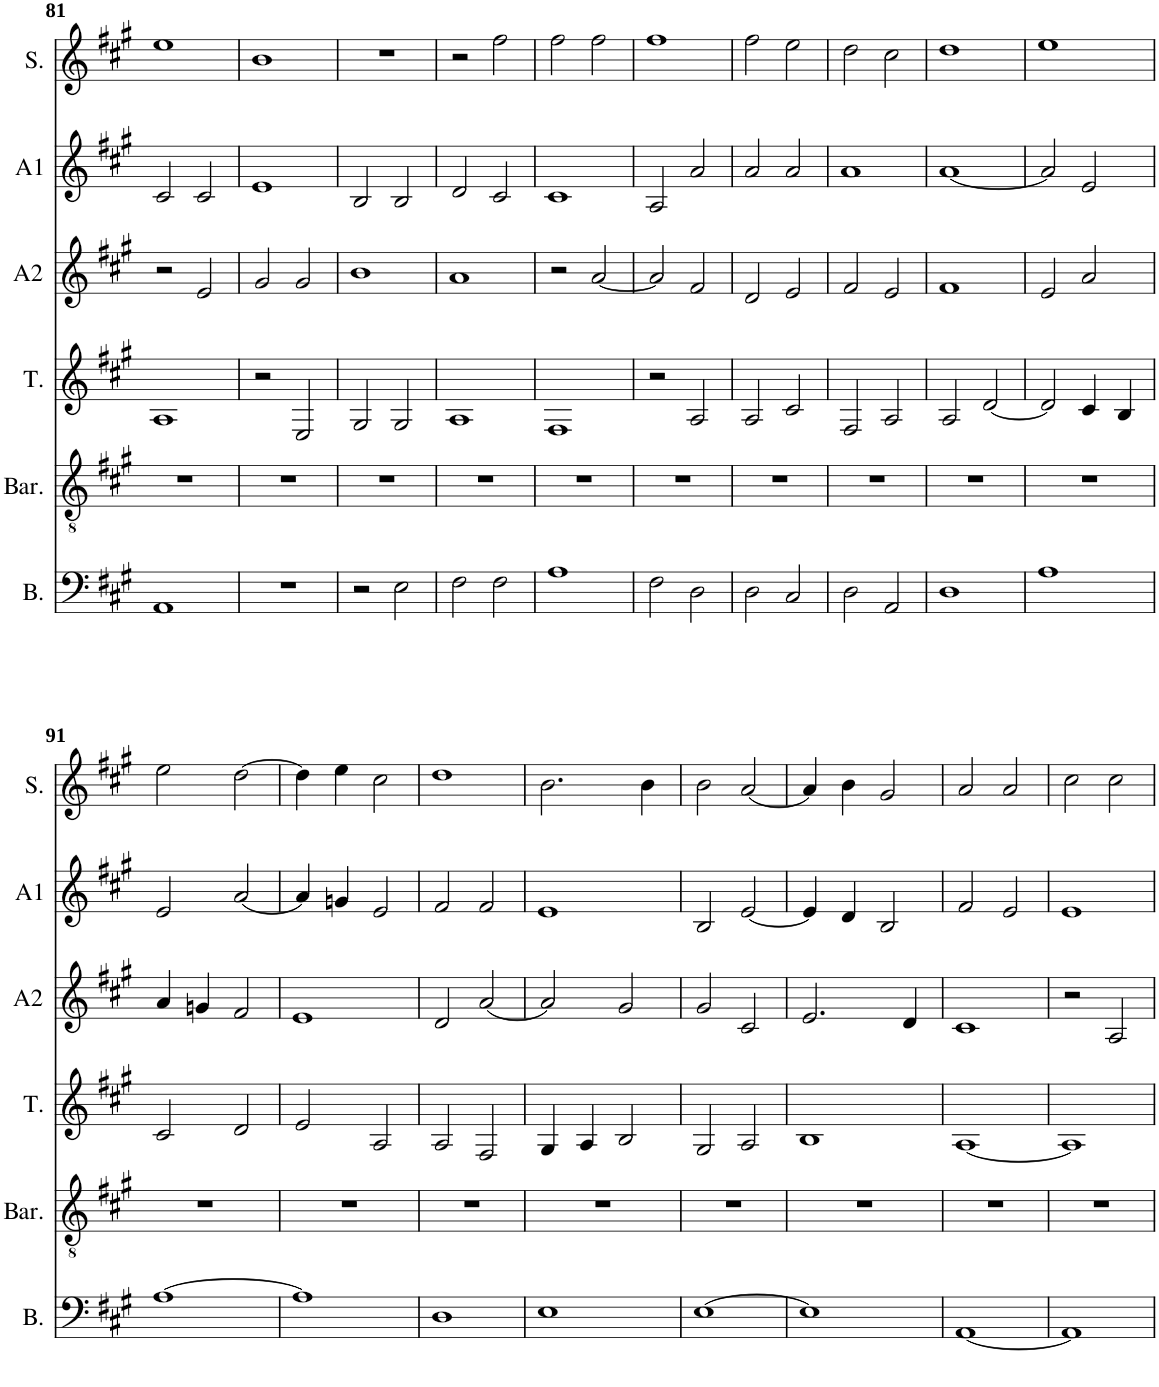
**kern	**kern	**kern	**kern	**kern	**kern
*part6	*part5	*part4	*part3	*part2	*part1
*staff6	*staff5	*staff4	*staff3	*staff2	*staff1
*I"Basse	*I"Baryton	*I"Ténor	*I"Alto 2	*I"Alto 1	*I"Soprano
*I'B.	*I'Bar.	*I'T.	*I'A2	*I'A1	*I'S.
!!LO:PB:g=z
*clefF4	*clefGv2	*clefG2	*clefG2	*clefG2	*clefG2
*k[f#c#g#]	*k[f#c#g#]	*k[f#c#g#]	*k[f#c#g#]	*k[f#c#g#]	*k[f#c#g#]
*M4/4	*M4/4	*M4/4	*M4/4	*M4/4	*M4/4
=81	=81	=81	=81	=81	=81
1AA	1r	1A	2r	2c#/	1ee
.	.	.	2e/	2c#/	.
=82	=82	=82	=82	=82	=82
1r	1r	2r	2g#/	1e	1b
.	.	2E/	2g#/	.	.
=83	=83	=83	=83	=83	=83
2r	1r	2G#/	1b	2B/	1r
2E\	.	2G#/	.	2B/	.
=84	=84	=84	=84	=84	=84
2F#\	1r	1A	1a	2d/	2r
2F#\	.	.	.	2c#/	2ff#\
=85	=85	=85	=85	=85	=85
1A	1r	1F#	2r	1c#	2ff#\
.	.	.	[2a/	.	2ff#\
=86	=86	=86	=86	=86	=86
2F#\	1r	2r	2a/]	2A/	1ff#
2D\	.	2A/	2f#/	2a/	.
=87	=87	=87	=87	=87	=87
2D\	1r	2A/	2d/	2a/	2ff#\
2C#/	.	2c#/	2e/	2a/	2ee\
=88	=88	=88	=88	=88	=88
2D\	1r	2F#/	2f#/	1a	2dd\
2AA/	.	2A/	2e/	.	2cc#\
=89	=89	=89	=89	=89	=89
1D	1r	2A/	1f#	[1a	1dd
.	.	[2d/	.	.	.
=90	=90	=90	=90	=90	=90
1A	1r	2d/]	2e/	2a/]	1ee
.	.	4c#/	2a/	2e/	.
.	.	4B/	.	.	.
!!LO:LB:g=z
=91	=91	=91	=91	=91	=91
[1A	1r	2c#/	4a/	2e/	2ee\
.	.	.	4gn/	.	.
.	.	2d/	2f#/	[2a/	[2dd\
=92	=92	=92	=92	=92	=92
1A]	1r	2e/	1e	4a/]	4dd\]
.	.	.	.	4gn/	4ee\
.	.	2A/	.	2e/	2cc#\
=93	=93	=93	=93	=93	=93
1D	1r	2A/	2d/	2f#/	1dd
.	.	2F#/	[2a/	2f#/	.
=94	=94	=94	=94	=94	=94
1E	1r	4G#/	2a/]	1e	2.b\
.	.	4A/	.	.	.
.	.	2B/	2g#/	.	.
.	.	.	.	.	4b\
=95	=95	=95	=95	=95	=95
[1E	1r	2G#/	2g#/	2B/	2b\
.	.	2A/	2c#/	[2e/	[2a/
=96	=96	=96	=96	=96	=96
1E]	1r	1B	2.e/	4e/]	4a/]
.	.	.	.	4d/	4b\
.	.	.	.	2B/	2g#/
.	.	.	4d/	.	.
=97	=97	=97	=97	=97	=97
[1AA	1r	[1A	1c#	2f#/	2a/
.	.	.	.	2e/	2a/
=98	=98	=98	=98	=98	=98
1AA]	1r	1A]	2r	1e	2cc#\
.	.	.	2A/	.	2cc#\
=	=	=	=	=	=
*-	*-	*-	*-	*-	*-
